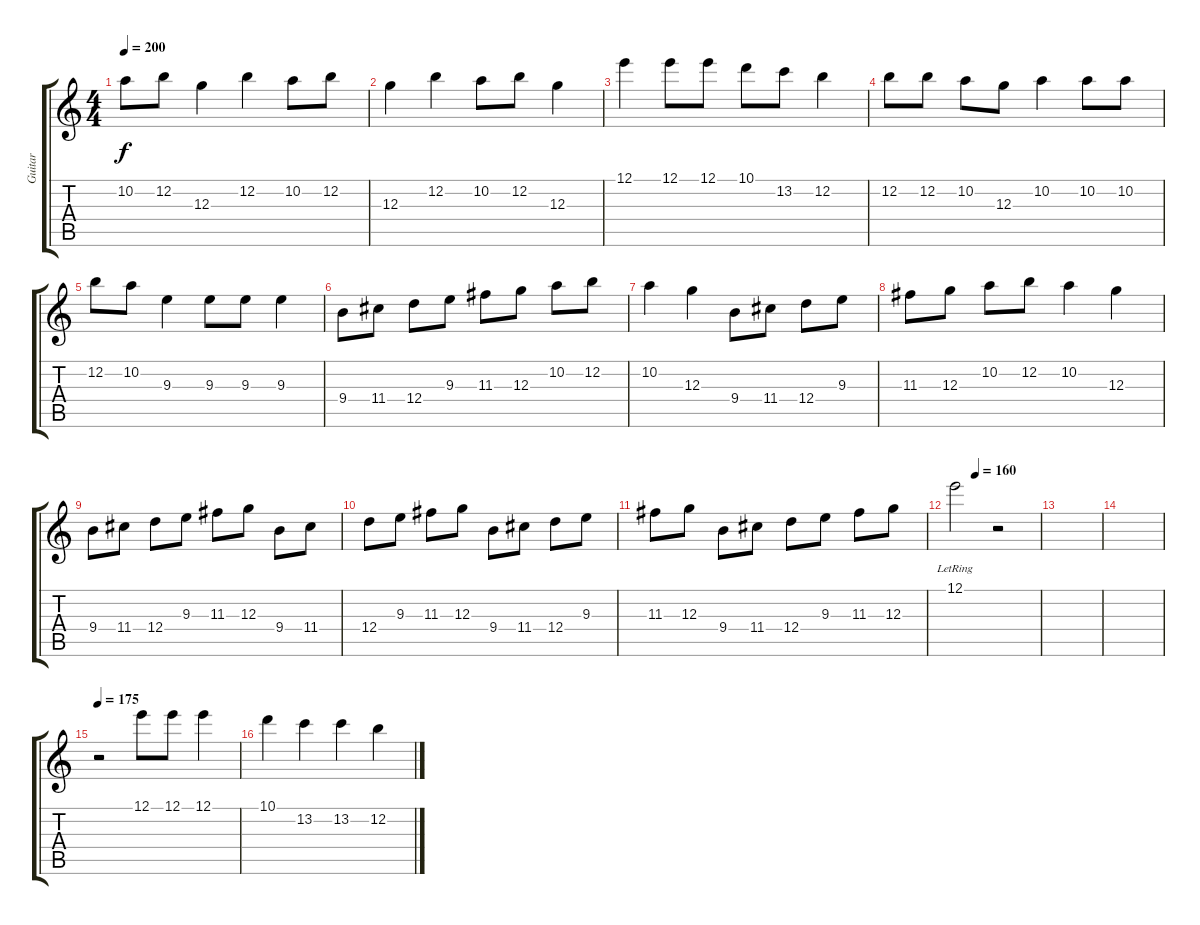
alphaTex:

\track ("Guitar" "Guitar") {instrument distortionguitar}
\staff {score tabs}
\tuning (E4 B3 G3 D3 A2 E2) {hide}
\ts (4 4)
\tempo 200
\clef g2
\ks c
10.2.8{dy f} 12.2.8 12.3.4 12.2.4 10.2.8 12.2.8 |
12.3.4 12.2.4 10.2.8 12.2.8 12.3.4 |
12.1.4 12.1.8 12.1.8 10.1.8 13.2.8 12.2.4 |
12.2.8 12.2.8 10.2.8 12.3.8 10.2.4 10.2.8 10.2.8 |
12.2.8 10.2.8 9.3.4 9.3.8 9.3.8 9.3.4 |
9.4.8 11.4.8 12.4.8 9.3.8 11.3.8 12.3.8 10.2.8 12.2.8 |
10.2.4 12.3.4 9.4.8 11.4.8 12.4.8 9.3.8 |
11.3.8 12.3.8 10.2.8 12.2.8 10.2.4 12.3.4 |
9.4.8 11.4.8 12.4.8 9.3.8 11.3.8 12.3.8 9.4.8 11.4.8 |
12.4.8 9.3.8 11.3.8 12.3.8 9.4.8 11.4.8 12.4.8 9.3.8 |
11.3.8 12.3.8 9.4.8 11.4.8 12.4.8 9.3.8 11.3.8 12.3.8 |
\tempo (160 0.25)
12.1{lr}.2 r.2 |
|
|
\tempo 175
r.2 12.1.8 12.1.8 12.1.4 |
10.1.4 13.2.4 13.2.4 12.2.4
